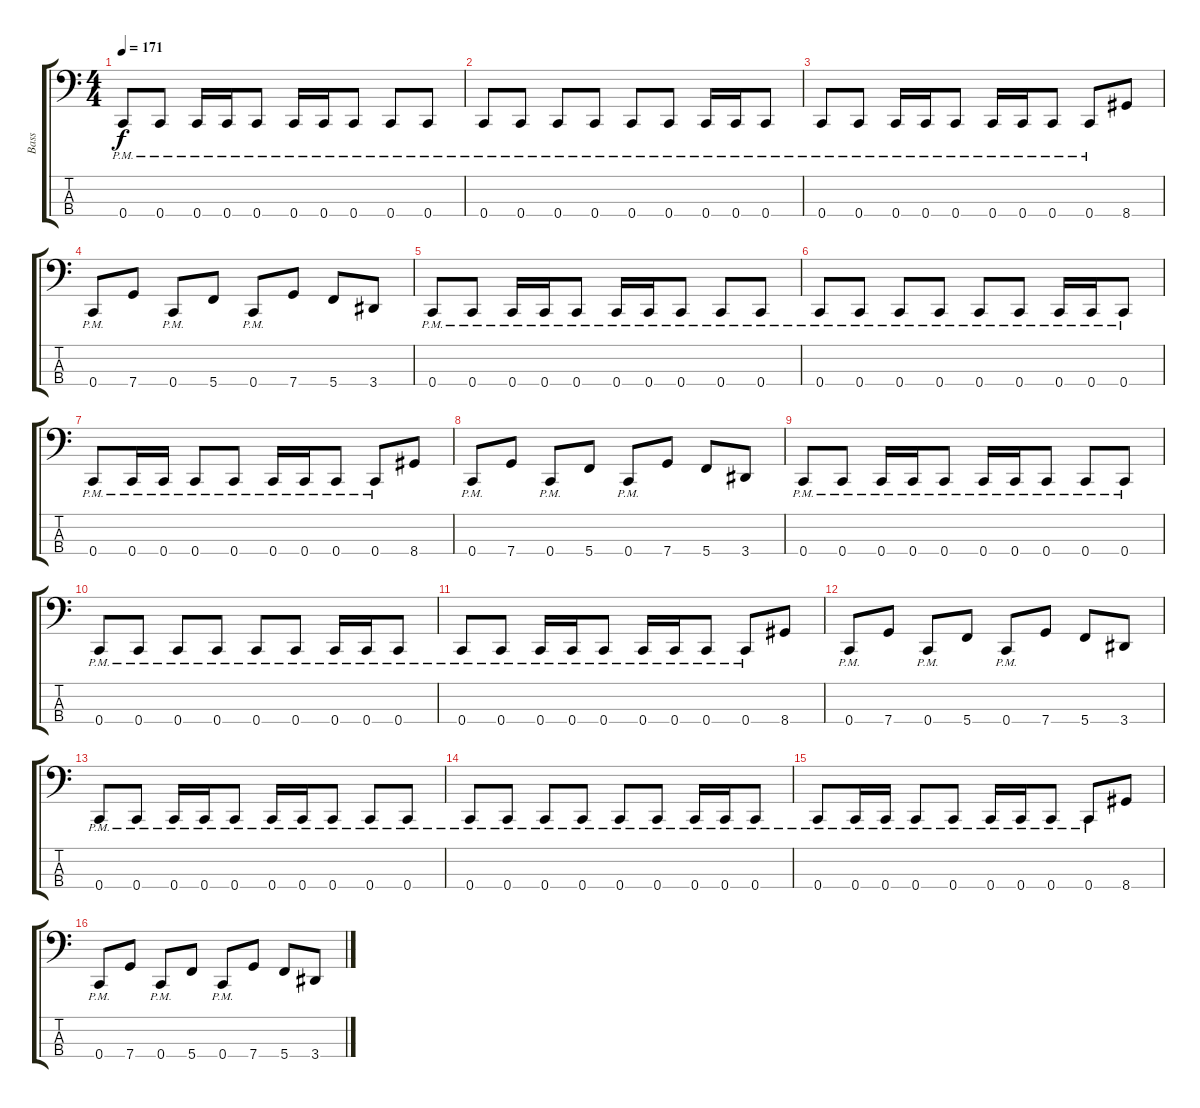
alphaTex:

\track ("Bass" "Bass") {instrument electricbasspick}
\staff {score tabs}
\tuning (F2 C2 G1 C1) {hide}
\ts (4 4)
\tempo 171
\clef f4
\ks c
0.4{pm}.8{dy f} 0.4{pm}.8 0.4{pm}.16 0.4{pm}.16 0.4{pm}.8 0.4{pm}.16 0.4{pm}.16 0.4{pm}.8 0.4{pm}.8 0.4{pm}.8 |
0.4{pm}.8 0.4{pm}.8 0.4{pm}.8 0.4{pm}.8 0.4{pm}.8 0.4{pm}.8 0.4{pm}.16 0.4{pm}.16 0.4{pm}.8 |
0.4{pm}.8 0.4{pm}.8 0.4{pm}.16 0.4{pm}.16 0.4{pm}.8 0.4{pm}.16 0.4{pm}.16 0.4{pm}.8 0.4{pm}.8 8.4.8 |
0.4{pm}.8 7.4.8 0.4{pm}.8 5.4.8 0.4{pm}.8 7.4.8 5.4.8 3.4.8 |
0.4{pm}.8 0.4{pm}.8 0.4{pm}.16 0.4{pm}.16 0.4{pm}.8 0.4{pm}.16 0.4{pm}.16 0.4{pm}.8 0.4{pm}.8 0.4{pm}.8 |
0.4{pm}.8 0.4{pm}.8 0.4{pm}.8 0.4{pm}.8 0.4{pm}.8 0.4{pm}.8 0.4{pm}.16 0.4{pm}.16 0.4{pm}.8 |
0.4{pm}.8 0.4{pm}.16 0.4{pm}.16 0.4{pm}.8 0.4{pm}.8 0.4{pm}.16 0.4{pm}.16 0.4{pm}.8 0.4{pm}.8 8.4.8 |
0.4{pm}.8 7.4.8 0.4{pm}.8 5.4.8 0.4{pm}.8 7.4.8 5.4.8 3.4.8 |
0.4{pm}.8 0.4{pm}.8 0.4{pm}.16 0.4{pm}.16 0.4{pm}.8 0.4{pm}.16 0.4{pm}.16 0.4{pm}.8 0.4{pm}.8 0.4{pm}.8 |
0.4{pm}.8 0.4{pm}.8 0.4{pm}.8 0.4{pm}.8 0.4{pm}.8 0.4{pm}.8 0.4{pm}.16 0.4{pm}.16 0.4{pm}.8 |
0.4{pm}.8 0.4{pm}.8 0.4{pm}.16 0.4{pm}.16 0.4{pm}.8 0.4{pm}.16 0.4{pm}.16 0.4{pm}.8 0.4{pm}.8 8.4.8 |
0.4{pm}.8 7.4.8 0.4{pm}.8 5.4.8 0.4{pm}.8 7.4.8 5.4.8 3.4.8 |
0.4{pm}.8 0.4{pm}.8 0.4{pm}.16 0.4{pm}.16 0.4{pm}.8 0.4{pm}.16 0.4{pm}.16 0.4{pm}.8 0.4{pm}.8 0.4{pm}.8 |
0.4{pm}.8 0.4{pm}.8 0.4{pm}.8 0.4{pm}.8 0.4{pm}.8 0.4{pm}.8 0.4{pm}.16 0.4{pm}.16 0.4{pm}.8 |
0.4{pm}.8 0.4{pm}.16 0.4{pm}.16 0.4{pm}.8 0.4{pm}.8 0.4{pm}.16 0.4{pm}.16 0.4{pm}.8 0.4{pm}.8 8.4.8 |
0.4{pm}.8 7.4.8 0.4{pm}.8 5.4.8 0.4{pm}.8 7.4.8 5.4.8 3.4.8
